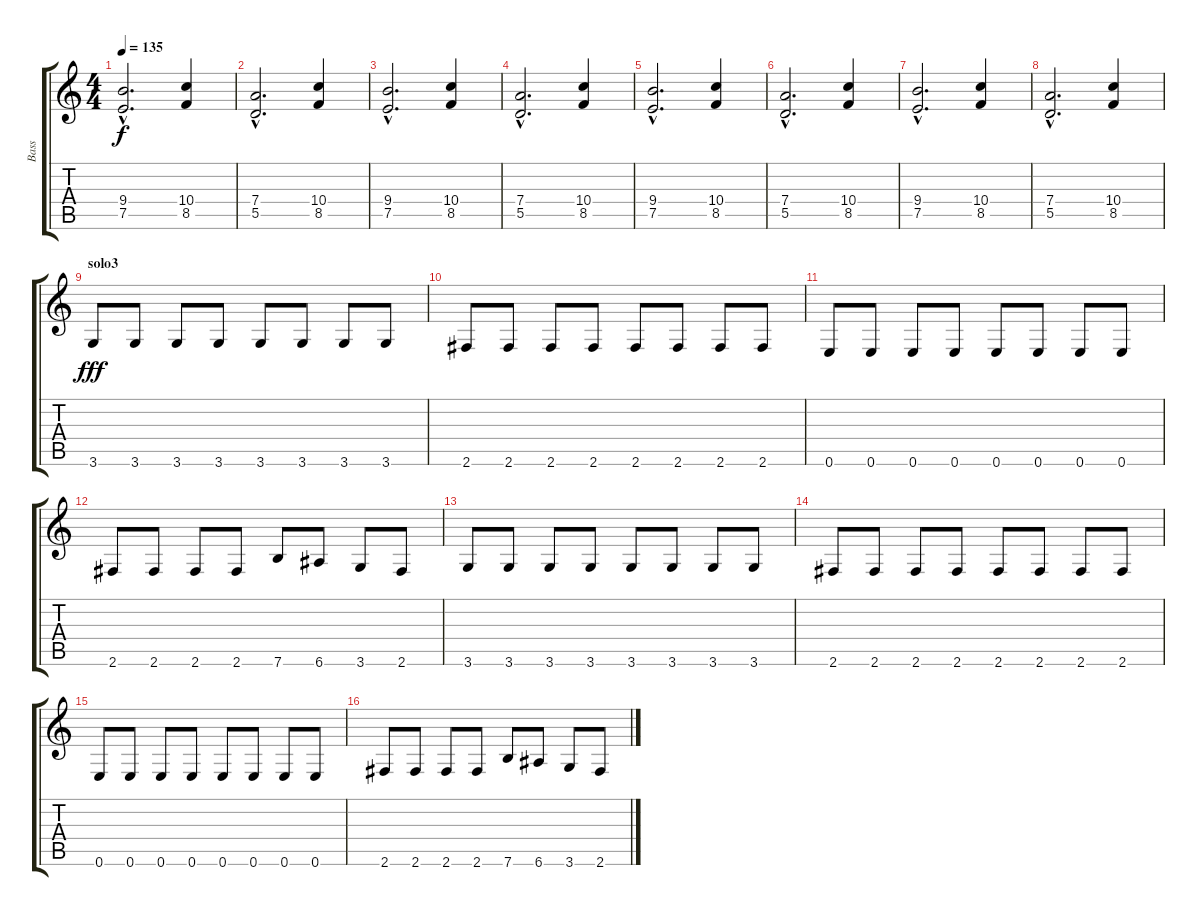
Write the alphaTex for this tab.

\track ("Bass" "Bass") {instrument electricbassfinger}
\staff {score tabs}
\tuning (E4 B3 G3 D3 A2 E2) {hide}
\ts (4 4)
\tempo 135
\clef g2
\ks c
(9.4{hac} 7.5{hac}).2{d dy f} (10.4 8.5).4 |
(7.4{hac} 5.5{hac}).2{d} (10.4 8.5).4 |
(9.4{hac} 7.5{hac}).2{d} (10.4 8.5).4 |
(7.4{hac} 5.5{hac}).2{d} (10.4 8.5).4 |
(9.4{hac} 7.5{hac}).2{d} (10.4 8.5).4 |
(7.4{hac} 5.5{hac}).2{d} (10.4 8.5).4 |
(9.4{hac} 7.5{hac}).2{d} (10.4 8.5).4 |
(7.4{hac} 5.5{hac}).2{d} (10.4 8.5).4 |
\section ("" "solo3")
3.6.8{dy fff} 3.6.8 3.6.8 3.6.8 3.6.8 3.6.8 3.6.8 3.6.8 |
2.6.8 2.6.8 2.6.8 2.6.8 2.6.8 2.6.8 2.6.8 2.6.8 |
0.6.8 0.6.8 0.6.8 0.6.8 0.6.8 0.6.8 0.6.8 0.6.8 |
2.6.8 2.6.8 2.6.8 2.6.8 7.6.8 6.6.8 3.6.8 2.6.8 |
3.6.8 3.6.8 3.6.8 3.6.8 3.6.8 3.6.8 3.6.8 3.6.8 |
2.6.8 2.6.8 2.6.8 2.6.8 2.6.8 2.6.8 2.6.8 2.6.8 |
0.6.8 0.6.8 0.6.8 0.6.8 0.6.8 0.6.8 0.6.8 0.6.8 |
2.6.8 2.6.8 2.6.8 2.6.8 7.6.8 6.6.8 3.6.8 2.6.8
